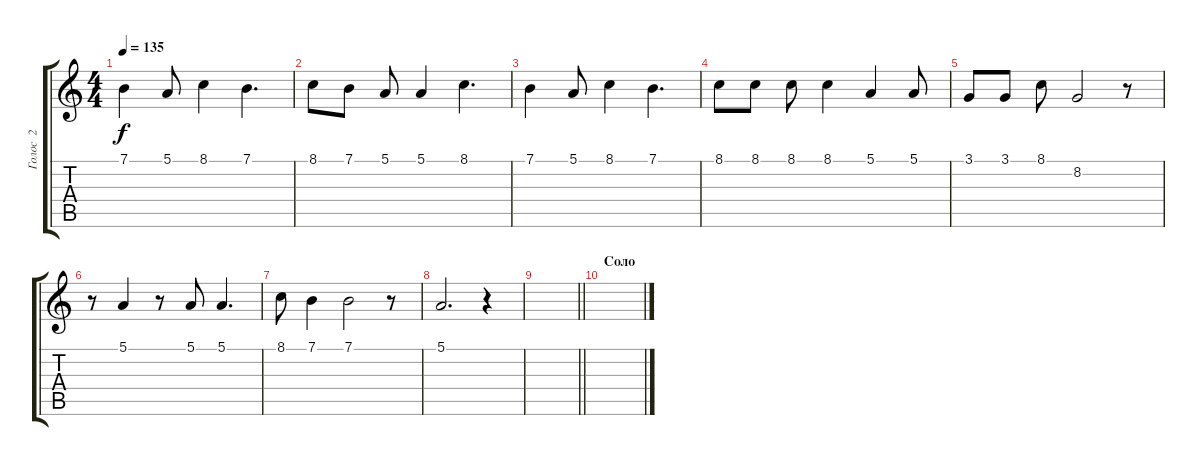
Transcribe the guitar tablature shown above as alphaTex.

\track ("Голос  2" "Голос  2") {instrument fx5brightness}
\staff {score tabs}
\tuning (E4 B3 G3 D3 A2 E2) {hide}
\ts (4 4)
\tempo 135
\clef g2
\ks c
7.1.4{dy f} 5.1.8 8.1.4 7.1.4{d} |
8.1.8 7.1.8 5.1.8 5.1.4 8.1.4{d} |
7.1.4 5.1.8 8.1.4 7.1.4{d} |
8.1.8 8.1.8 8.1.8 8.1.4 5.1.4 5.1.8 |
3.1.8 3.1.8 8.1.8 8.2.2 r.8 |
r.8 5.1.4 r.8 5.1.8 5.1.4{d} |
8.1.8 7.1.4 7.1.2 r.8 |
5.1.2{d} r.4 |
\barLineRight lightlight
|
\section ("" "Соло")
